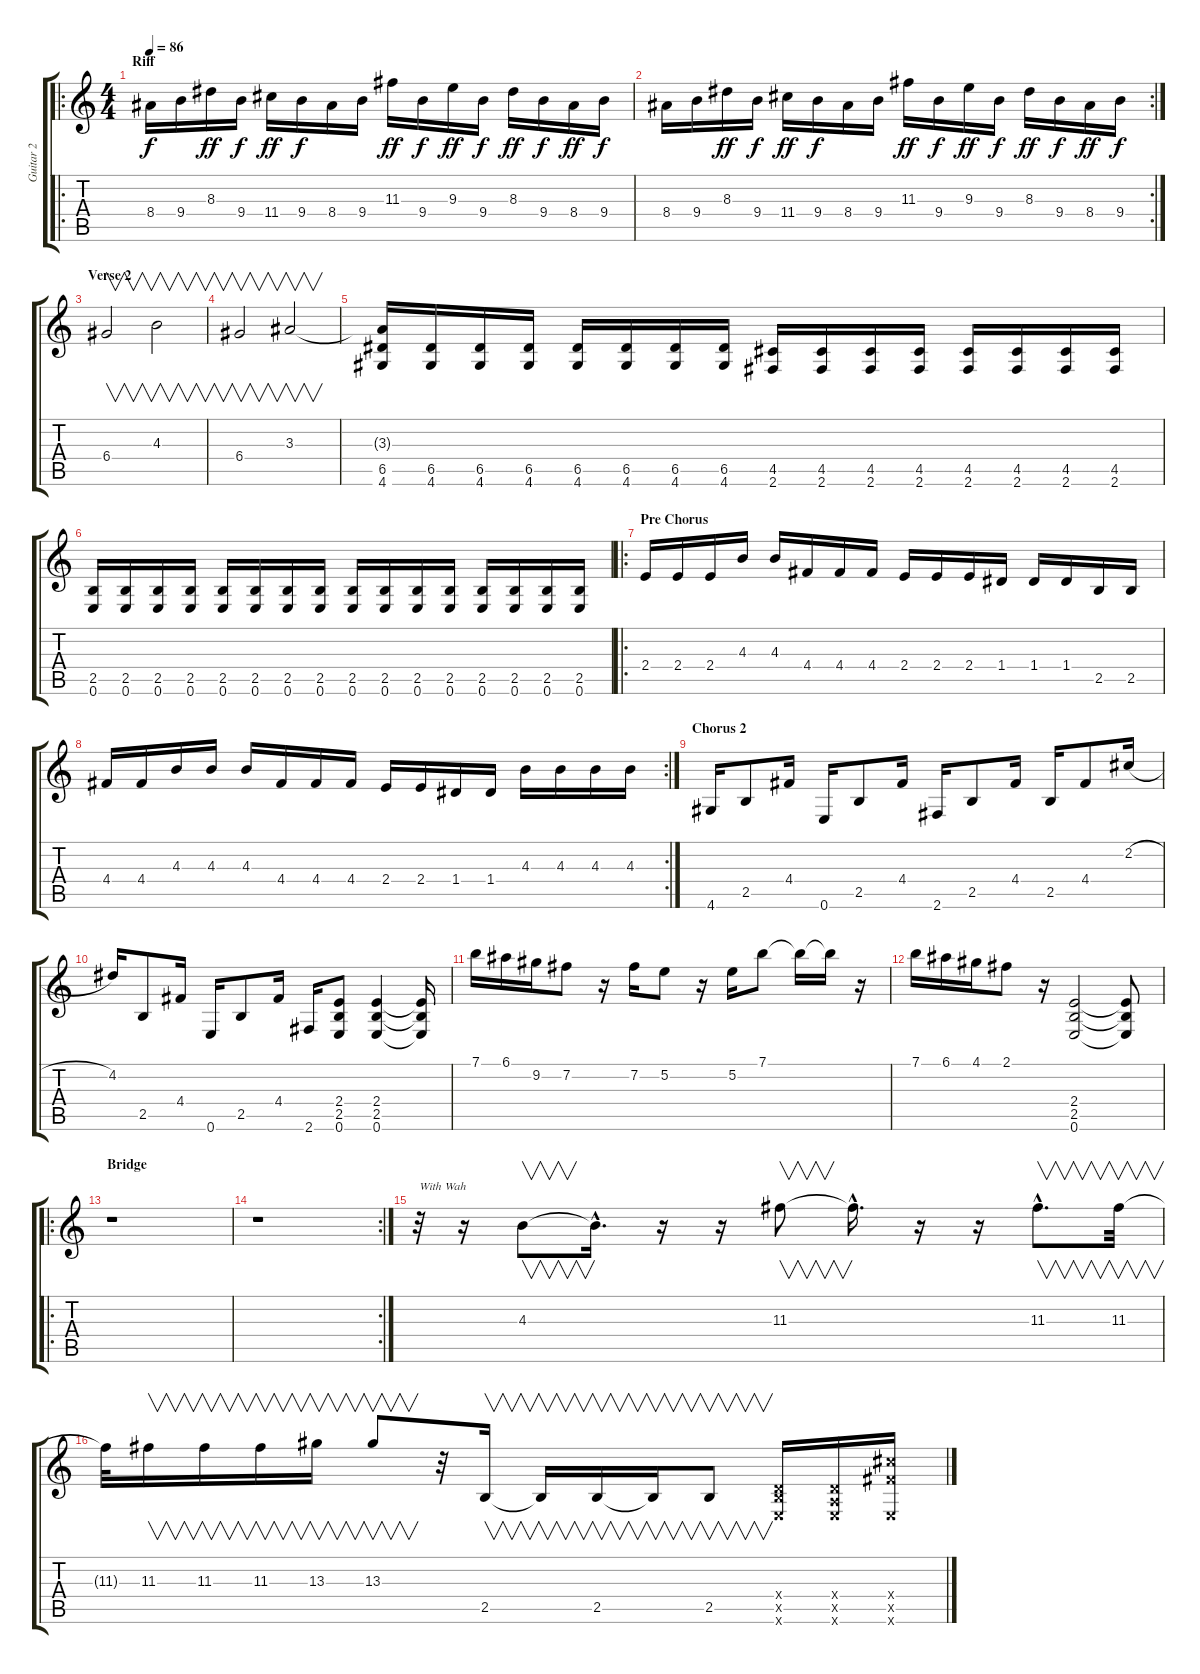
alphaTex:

\track ("Guitar 2" "Guitar 2") {instrument distortionguitar}
\staff {score tabs}
\tuning (E4 B3 G3 D3 A2 E2) {hide}
\ro
\ts (4 4)
\section ("" "Riff")
\tempo 86
\clef g2
\ks c
8.4.16{dy f} 9.4.16 8.3.16{dy ff} 9.4.16{dy f} 11.4.16{dy ff} 9.4.16{dy f} 8.4.16 9.4.16 11.3.16{dy ff} 9.4.16{dy f} 9.3.16{dy ff} 9.4.16{dy f} 8.3.16{dy ff} 9.4.16{dy f} 8.4.16{dy ff} 9.4.16{dy f} |
\rc 2
8.4.16 9.4.16 8.3.16{dy ff} 9.4.16{dy f} 11.4.16{dy ff} 9.4.16{dy f} 8.4.16 9.4.16 11.3.16{dy ff} 9.4.16{dy f} 9.3.16{dy ff} 9.4.16{dy f} 8.3.16{dy ff} 9.4.16{dy f} 8.4.16{dy ff} 9.4.16{dy f} |
\section ("" "Verse 2")
6.4.2{v volume 9} 4.3.2{v} |
6.4.2{v} 3.3.2{v} |
(3.3{t} 6.5 4.6).16{volume 11 balance 5 instrument distortionguitar} (6.5 4.6).16 (6.5 4.6).16 (6.5 4.6).16 (6.5 4.6).16 (6.5 4.6).16 (6.5 4.6).16 (6.5 4.6).16 (4.5 2.6).16 (4.5 2.6).16 (4.5 2.6).16 (4.5 2.6).16 (4.5 2.6).16 (4.5 2.6).16 (4.5 2.6).16 (4.5 2.6).16 |
(2.5 0.6).16 (2.5 0.6).16 (2.5 0.6).16 (2.5 0.6).16 (2.5 0.6).16 (2.5 0.6).16 (2.5 0.6).16 (2.5 0.6).16 (2.5 0.6).16 (2.5 0.6).16 (2.5 0.6).16 (2.5 0.6).16 (2.5 0.6).16 (2.5 0.6).16 (2.5 0.6).16 (2.5 0.6).16 |
\ro
\section ("" "Pre Chorus")
2.4.16{volume 14 balance 10 instrument distortionguitar} 2.4.16 2.4.16 4.3.16 4.3.16 4.4.16 4.4.16 4.4.16 2.4.16 2.4.16 2.4.16 1.4.16 1.4.16 1.4.16 2.5.16 2.5.16 |
\rc 2
4.4.16 4.4.16 4.3.16 4.3.16 4.3.16 4.4.16 4.4.16 4.4.16 2.4.16 2.4.16 1.4.16 1.4.16 4.3.16 4.3.16 4.3.16 4.3.16 |
\section ("" "Chorus 2")
4.6.16 2.5.8 4.4.16 0.6.16 2.5.8 4.4.16 2.6.16 2.5.8 4.4.16 2.5.16 4.4.8 2.2{h}.16 |
4.2.16 2.5.8 4.4.16 0.6.16 2.5.8 4.4.16 2.6.16 (2.4 2.5 0.6).8 (2.4 2.5 0.6).4 (2.4{t} 2.5{t} 0.6{t}).16 |
7.1.16 6.1.16 9.2.16 7.2.8 r.16 7.2.16 5.2.8 r.16 5.2.16 7.1.8 7.1{t}.16 7.1{t}.16 r.16 |
7.1.16 6.1.16 4.1.16 2.1.8 r.16 (2.4 2.5 0.6).2 (2.4{t} 2.5{t} 0.6{t}).8 |
\ro
\section ("" "Bridge")
r.1 |
\rc 2
r.1 |
r.32{txt "With Wah" volume 8} r.16 4.3.8{v} 4.3{hac t}.16{d} r.16 r.16 11.3.8{v} 11.3{hac t}.16{d} r.16 r.16 11.3{hac}.8{v d} 11.3.32{v} |
11.3{t}.32 11.3.16{v} 11.3.16{v} 11.3.16{v} 13.3.16{v} 13.3.8{v} r.32 2.5.16{v} 2.5{t}.16{v} 2.5.16{v} 2.5{t}.16{v} 2.5.8{v} (0.4{x} 2.5{x} 0.6{x}).16 (0.4{x} 0.5{x} 0.6{x}).16 (11.4{x} 9.5{x} 0.6{x}).16
